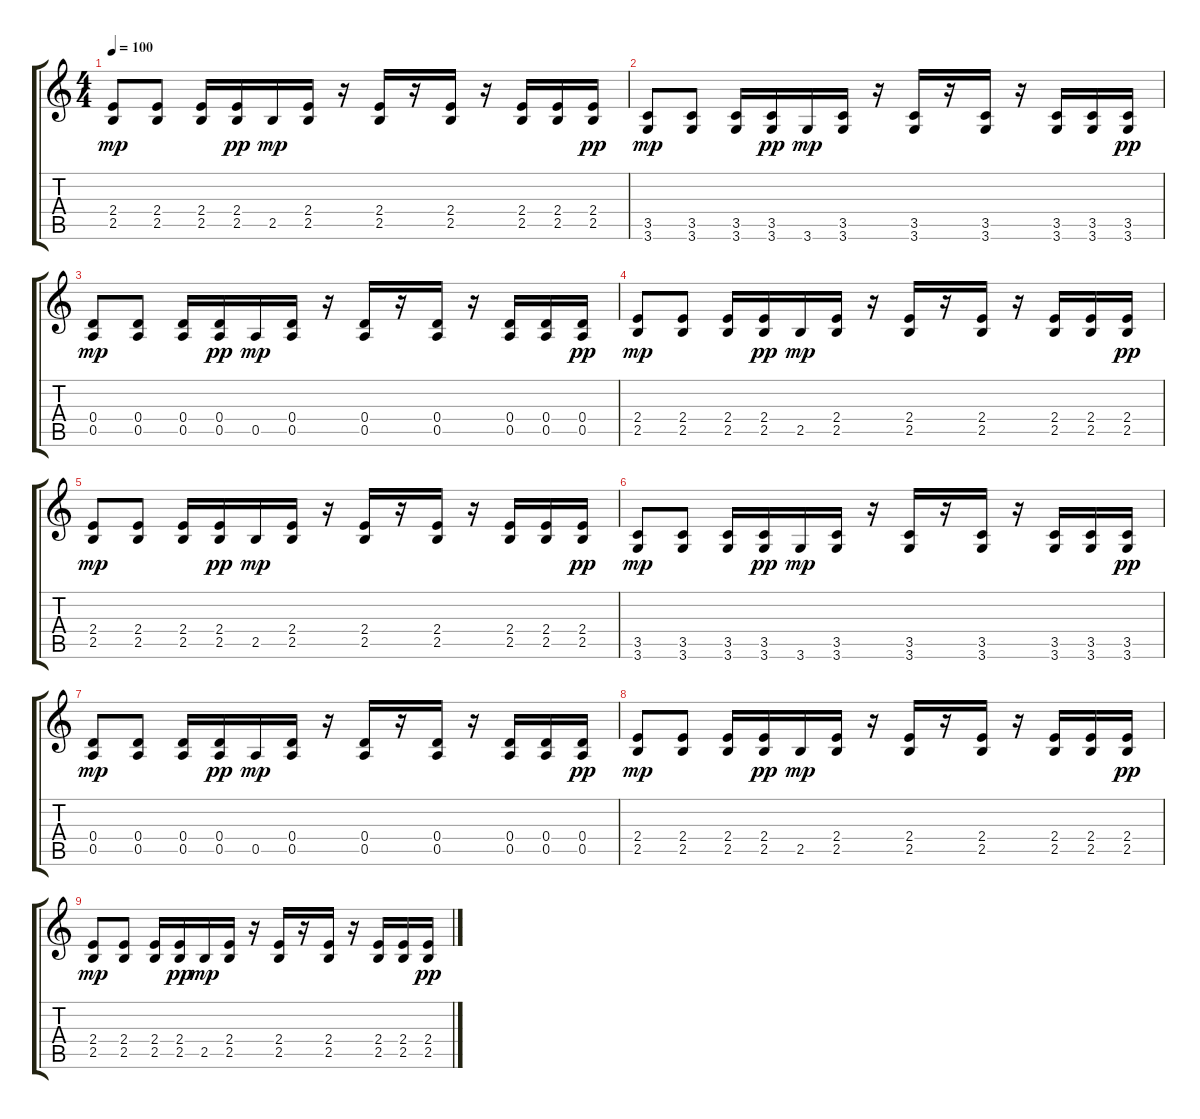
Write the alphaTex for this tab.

\track "" {instrument electricguitarmuted}
\staff {score tabs}
\tuning (E4 B3 G3 D3 A2 E2) {hide}
\ts (4 4)
\tempo 100
\clef g2
\ks c
(2.4 2.5).8{dy mp} (2.4 2.5).8 (2.4 2.5).16 (2.4 2.5).16{dy pp} 2.5.16{dy mp} (2.4 2.5).16 r.16 (2.4 2.5).16 r.16 (2.4 2.5).16 r.16 (2.4 2.5).16 (2.4 2.5).16 (2.4 2.5).16{dy pp} |
(3.5 3.6).8{dy mp} (3.5 3.6).8 (3.5 3.6).16 (3.5 3.6).16{dy pp} 3.6.16{dy mp} (3.5 3.6).16 r.16 (3.5 3.6).16 r.16 (3.5 3.6).16 r.16 (3.5 3.6).16 (3.5 3.6).16 (3.5 3.6).16{dy pp} |
(0.4 0.5).8{dy mp} (0.4 0.5).8 (0.4 0.5).16 (0.4 0.5).16{dy pp} 0.5.16{dy mp} (0.4 0.5).16 r.16 (0.4 0.5).16 r.16 (0.4 0.5).16 r.16 (0.4 0.5).16 (0.4 0.5).16 (0.4 0.5).16{dy pp} |
(2.4 2.5).8{dy mp} (2.4 2.5).8 (2.4 2.5).16 (2.4 2.5).16{dy pp} 2.5.16{dy mp} (2.4 2.5).16 r.16 (2.4 2.5).16 r.16 (2.4 2.5).16 r.16 (2.4 2.5).16 (2.4 2.5).16 (2.4 2.5).16{dy pp} |
(2.4 2.5).8{dy mp} (2.4 2.5).8 (2.4 2.5).16 (2.4 2.5).16{dy pp} 2.5.16{dy mp} (2.4 2.5).16 r.16 (2.4 2.5).16 r.16 (2.4 2.5).16 r.16 (2.4 2.5).16 (2.4 2.5).16 (2.4 2.5).16{dy pp} |
(3.5 3.6).8{dy mp} (3.5 3.6).8 (3.5 3.6).16 (3.5 3.6).16{dy pp} 3.6.16{dy mp} (3.5 3.6).16 r.16 (3.5 3.6).16 r.16 (3.5 3.6).16 r.16 (3.5 3.6).16 (3.5 3.6).16 (3.5 3.6).16{dy pp} |
(0.4 0.5).8{dy mp} (0.4 0.5).8 (0.4 0.5).16 (0.4 0.5).16{dy pp} 0.5.16{dy mp} (0.4 0.5).16 r.16 (0.4 0.5).16 r.16 (0.4 0.5).16 r.16 (0.4 0.5).16 (0.4 0.5).16 (0.4 0.5).16{dy pp} |
(2.4 2.5).8{dy mp} (2.4 2.5).8 (2.4 2.5).16 (2.4 2.5).16{dy pp} 2.5.16{dy mp} (2.4 2.5).16 r.16 (2.4 2.5).16 r.16 (2.4 2.5).16 r.16 (2.4 2.5).16 (2.4 2.5).16 (2.4 2.5).16{dy pp} |
(2.4 2.5).8{dy mp} (2.4 2.5).8 (2.4 2.5).16 (2.4 2.5).16{dy pp} 2.5.16{dy mp} (2.4 2.5).16 r.16 (2.4 2.5).16 r.16 (2.4 2.5).16 r.16 (2.4 2.5).16 (2.4 2.5).16 (2.4 2.5).16{dy pp}
